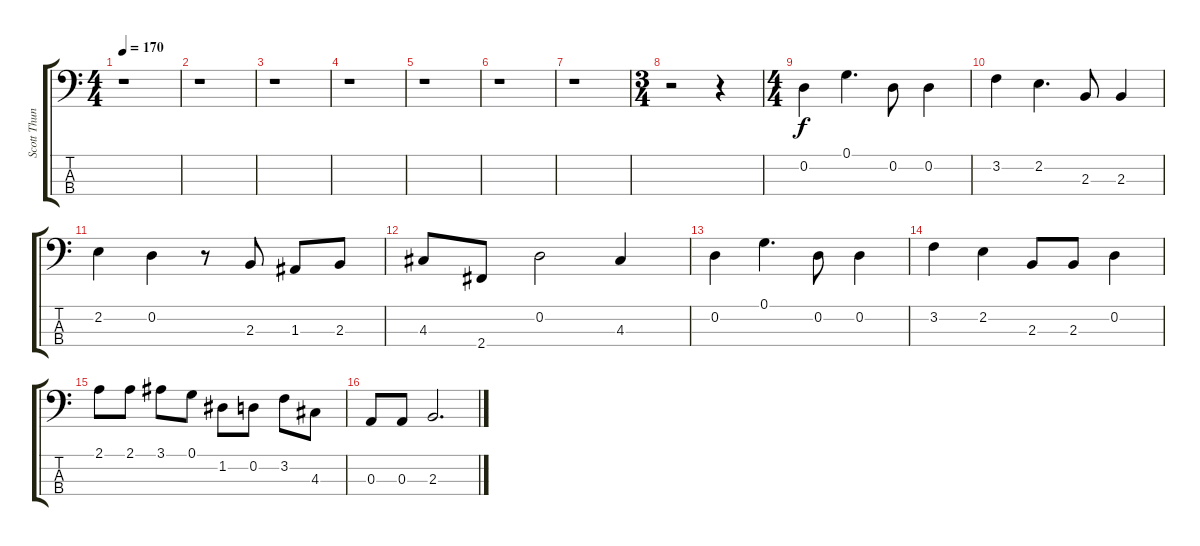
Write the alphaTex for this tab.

\track ("Scott Thunes - Bass" "Scott Thun") {instrument slapbass2}
\staff {score tabs}
\tuning (G2 D2 A1 E1) {hide}
\ts (4 4)
\tempo 170
\clef f4
\ks c
r.1{dy f instrument slapbass2} |
r.1 |
r.1 |
r.1 |
r.1 |
r.1 |
r.1 |
\ts (3 4)
r.2 r.4 |
\ts (4 4)
0.2.4 0.1.4{d} 0.2.8 0.2.4 |
3.2.4 2.2.4{d} 2.3.8 2.3.4 |
2.2.4 0.2.4 r.8 2.3.8 1.3.8 2.3.8 |
4.3.8 2.4.8 0.2.2 4.3.4 |
0.2.4 0.1.4{d} 0.2.8 0.2.4 |
3.2.4 2.2.4 2.3.8 2.3.8 0.2.4 |
2.1.8 2.1.8 3.1.8 0.1.8 1.2.8 0.2.8 3.2.8 4.3.8 |
0.3.8 0.3.8 2.3.2{d}
